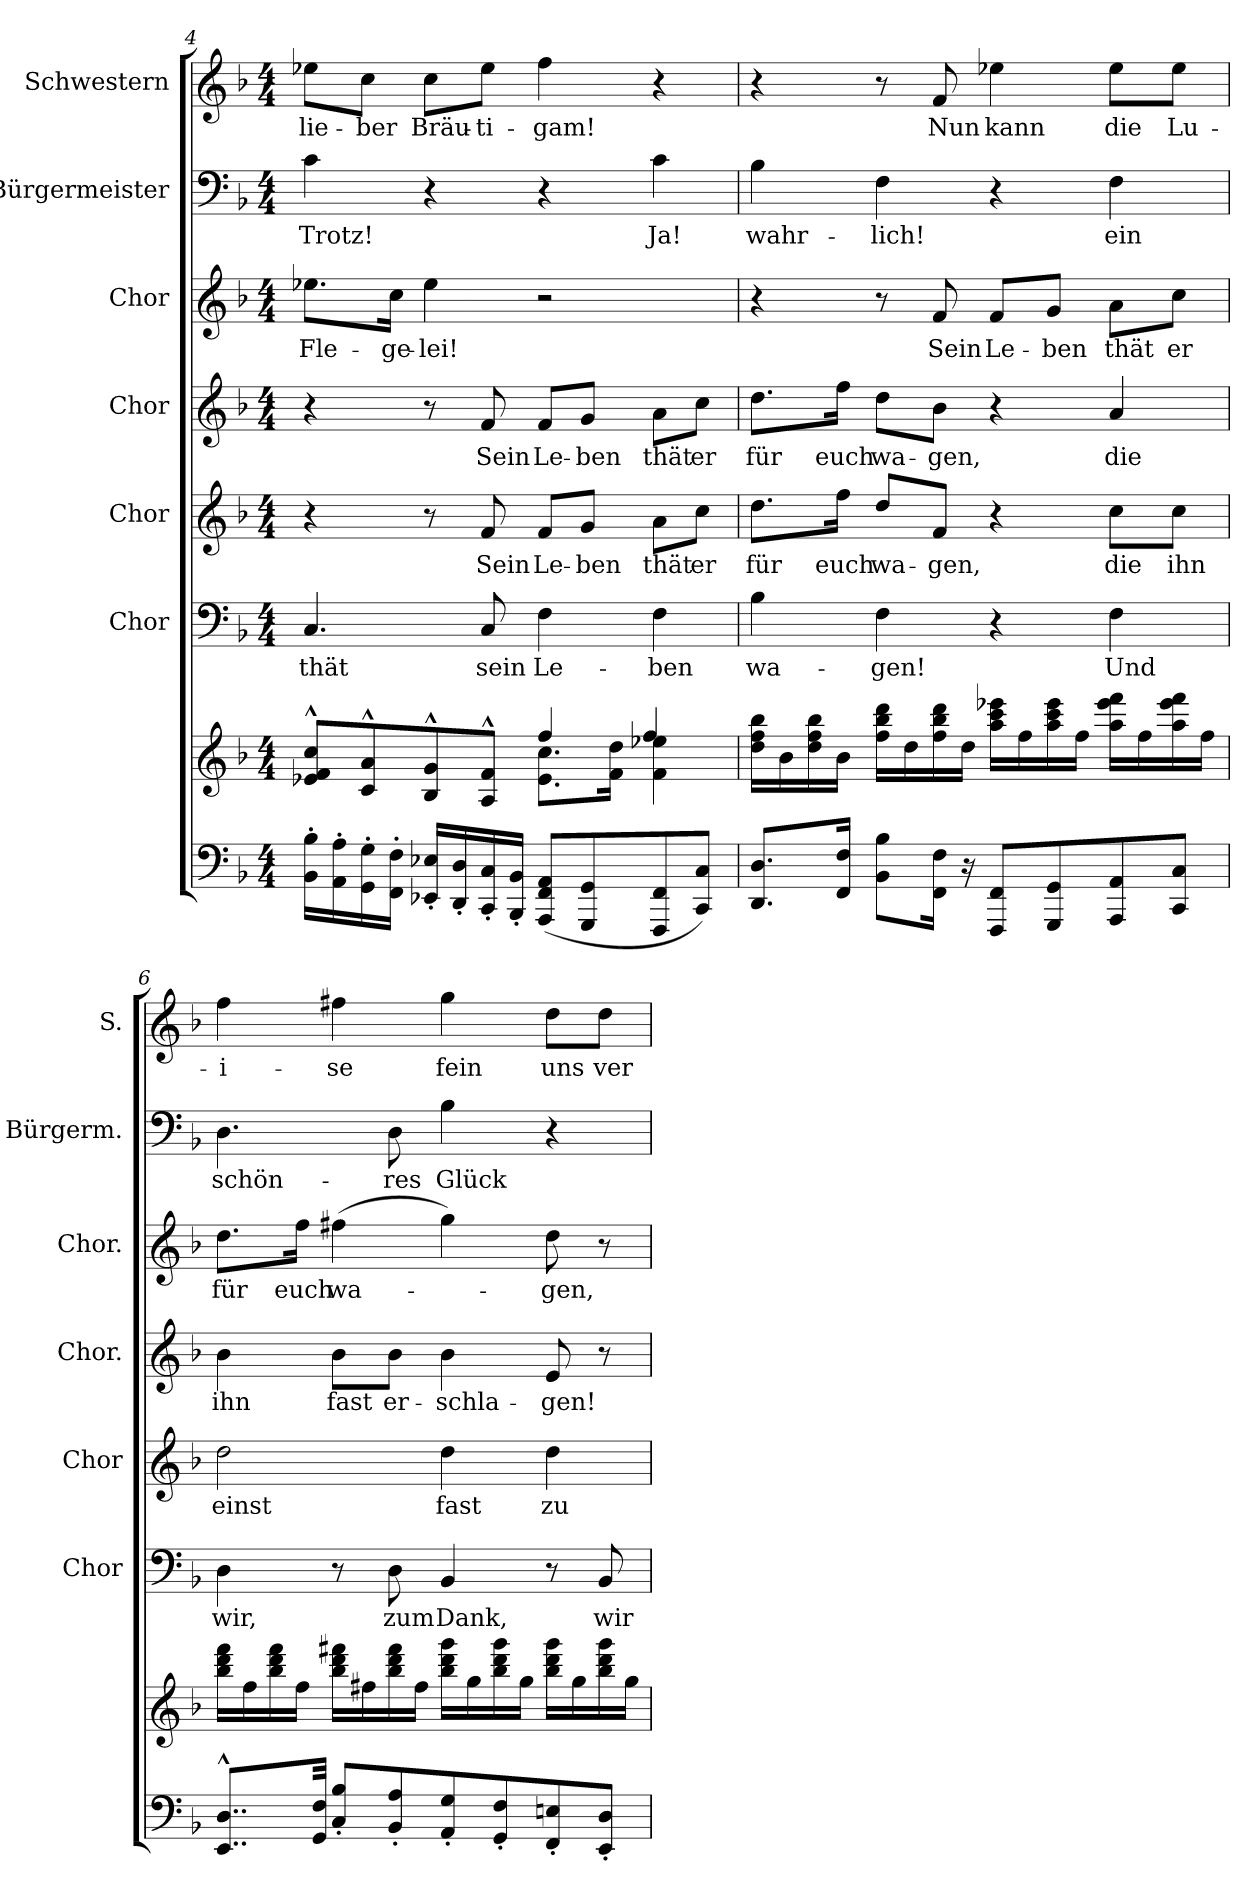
**kern	**kern	**kern	**text	**kern	**text	**kern	**text	**kern	**text	**kern	**text	**kern	**text
*part7	*part7	*part6	*part6	*part5	*part5	*part4	*part4	*part3	*part3	*part2	*part2	*part1	*part1
*staff8	*staff7	*staff6	*staff6	*staff5	*staff5	*staff4	*staff4	*staff3	*staff3	*staff2	*staff2	*staff1	*staff1
*	*	*I"Chor	*	*I"Chor	*	*I"Chor	*	*I"Chor	*	*I"Bürgermeister	*	*I"Schwestern	*
*	*	*I'Chor	*	*I'Chor	*	*I'Chor.	*	*I'Chor.	*	*I'Bürgerm.	*	*I'S.	*
*clefF4	*clefG2	*clefF4	*	*clefG2	*	*clefG2	*	*clefG2	*	*clefF4	*	*clefG2	*
*k[b-]	*k[b-]	*k[b-]	*	*k[b-]	*	*k[b-]	*	*k[b-]	*	*k[b-]	*	*k[b-]	*
*M4/4	*M4/4	*M4/4	*	*M4/4	*	*M4/4	*	*M4/4	*	*M4/4	*	*M4/4	*
=4	=4	=4	=4	=4	=4	=4	=4	=4	=4	=4	=4	=4	=4
*	*^	*	*	*	*	*	*	*	*	*	*	*	*
16BB-'\ 16B-'\LL	8e-X^^/ 8f^^/ 8cc^^/L	2ryy	4.C/	thät	4r	.	4r	.	8.ee-X\L	Fle-	4c\	Trotz!	8ee-X\L	lie-
16AA'\ 16A'\	.	.	.	.	.	.	.	.	.	.	.	.	.	.
16GG'\ 16G'\	8c^^/ 8a^^/	.	.	.	.	.	.	.	.	.	.	.	8cc\J	-ber
16FF'\ 16F'\JJ	.	.	.	.	.	.	.	.	16cc\Jk	-ge-	.	.	.	.
16EE-X'/ 16E-X'/LL	8B-^^/ 8g^^/	.	.	.	8r	.	8r	.	4ee-\	-lei!	4r	.	8cc\L	Bräu-
16DD'/ 16D'/	.	.	.	.	.	.	.	.	.	.	.	.	.	.
16CC'/ 16C'/	8A^^/ 8f^^/J	.	8C/	sein	8f/	Sein	8f/	Sein	.	.	.	.	8ee-\J	-ti-
16BBB-'/ 16BB-'/JJ	.	.	.	.	.	.	.	.	.	.	.	.	.	.
(<8AAA/ 8FF/ 8AA/L	8.e-\ 8.cc\L	4ff/	4F\	Le-	8f/L	Le-	8f/L	Le-	2r	.	4r	.	4ff\	-gam!
8GGG/ 8GG/	.	.	.	.	8g/J	-ben	8g/J	-ben	.	.	.	.	.	.
.	16f\ 16dd\Jk	.	.	.	.	.	.	.	.	.	.	.	.	.
8FFF/ 8FF/	4f\ 4ee-X\	4ff/	4F\	-ben	8a\L	thät	8a\L	thät	.	.	4c\	Ja!	4r	.
8CC/ 8C/J)	.	.	.	.	8cc\J	er	8cc\J	er	.	.	.	.	.	.
*	*v	*v	*	*	*	*	*	*	*	*	*	*	*	*
=5	=5	=5	=5	=5	=5	=5	=5	=5	=5	=5	=5	=5	=5
8.DD/ 8.D/L	16dd\ 16ff\ 16bb-\LL	4B-\	wa-	8.dd\L	für	8.dd\L	für	4r	.	4B-\	wahr-	4r	.
.	16b-\	.	.	.	.	.	.	.	.	.	.	.	.
.	16dd\ 16ff\ 16bb-\	.	.	.	.	.	.	.	.	.	.	.	.
16FF/ 16F/Jk	16b-\JJ	.	.	16ff\Jk	euch	16ff\Jk	euch	.	.	.	.	.	.
8BB-\ 8B-\L	16ff\ 16bb-\ 16ddd\LL	4F\	-gen!	8dd/L	wa-	8dd\L	wa-	8r	.	4F\	-lich!	8r	.
.	16dd\	.	.	.	.	.	.	.	.	.	.	.	.
16FF\ 16F\Jk	16ff\ 16bb-\ 16ddd\	.	.	8f/J	-gen,	8b-\J	-gen,	8f/	Sein	.	.	8f/	Nun
16r	16dd\JJ	.	.	.	.	.	.	.	.	.	.	.	.
8FFF/ 8FF/L	16aa\ 16ccc\ 16eee-X\LL	4r	.	4r	.	4r	.	8f/L	Le-	4r	.	4ee-X\	kann
.	16ff\	.	.	.	.	.	.	.	.	.	.	.	.
8GGG/ 8GG/	16aa\ 16ccc\ 16eee-\	.	.	.	.	.	.	8g/J	-ben	.	.	.	.
.	16ff\JJ	.	.	.	.	.	.	.	.	.	.	.	.
8AAA/ 8AA/	16aa\ 16eee-\ 16fff\LL	4F\	Und	8cc\L	die	4a/	die	8a\L	thät	4F\	ein	8ee-\L	die
.	16ff\	.	.	.	.	.	.	.	.	.	.	.	.
8CC/ 8C/J	16aa\ 16eee-\ 16fff\	.	.	8cc\J	ihn	.	.	8cc\J	er	.	.	8ee-\J	Lu-
.	16ff\JJ	.	.	.	.	.	.	.	.	.	.	.	.
=6	=6	=6	=6	=6	=6	=6	=6	=6	=6	=6	=6	=6	=6
8..EE^^/ 8..D^^/L	16bb-\ 16ddd\ 16fff\LL	4D\	wir,	2dd\	einst	4b-\	ihn	8.dd\L	für	4.D\	schön-	4ff\	-i-
.	16ff\	.	.	.	.	.	.	.	.	.	.	.	.
.	16bb-\ 16ddd\ 16fff\	.	.	.	.	.	.	.	.	.	.	.	.
.	16ff\JJ	.	.	.	.	.	.	16ff\Jk	euch	.	.	.	.
32GG/ 32F/Jkk	.	.	.	.	.	.	.	.	.	.	.	.	.
8C'/ 8B-'/L	16bb-\ 16ddd\ 16fff#X\LL	8r	.	.	.	8b-\L	fast	(>4ff#X\	wa-	.	.	4ff#X\	-se
.	16ff#X\	.	.	.	.	.	.	.	.	.	.	.	.
8BB-'/ 8A'/	16bb-\ 16ddd\ 16fff#\	8D\	zum	.	.	8b-\J	er-	.	.	8D\	-res	.	.
.	16ff#\JJ	.	.	.	.	.	.	.	.	.	.	.	.
8AA'/ 8G'/	16bb-\ 16ddd\ 16ggg\LL	4BB-/	Dank,	4dd\	fast	4b-\	-schla-	4gg\)	.	4B-\	Glück	4gg\	fein
.	16gg\	.	.	.	.	.	.	.	.	.	.	.	.
8GG'/ 8F'/	16bb-\ 16ddd\ 16ggg\	.	.	.	.	.	.	.	.	.	.	.	.
.	16gg\JJ	.	.	.	.	.	.	.	.	.	.	.	.
8FF'/ 8En'/	16bb-\ 16ddd\ 16ggg\LL	8r	.	4dd\	zu	8e/	-gen!	8dd\	-gen,	4r	.	8dd\L	uns
.	16gg\	.	.	.	.	.	.	.	.	.	.	.	.
8EE'/ 8D'/J	16bb-\ 16ddd\ 16ggg\	8BB-/	wir	.	.	8r	.	8r	.	.	.	8dd\J	ver
.	16gg\JJ	.	.	.	.	.	.	.	.	.	.	.	.
=	=	=	=	=	=	=	=	=	=	=	=	=	=
*-	*-	*-	*-	*-	*-	*-	*-	*-	*-	*-	*-	*-	*-
